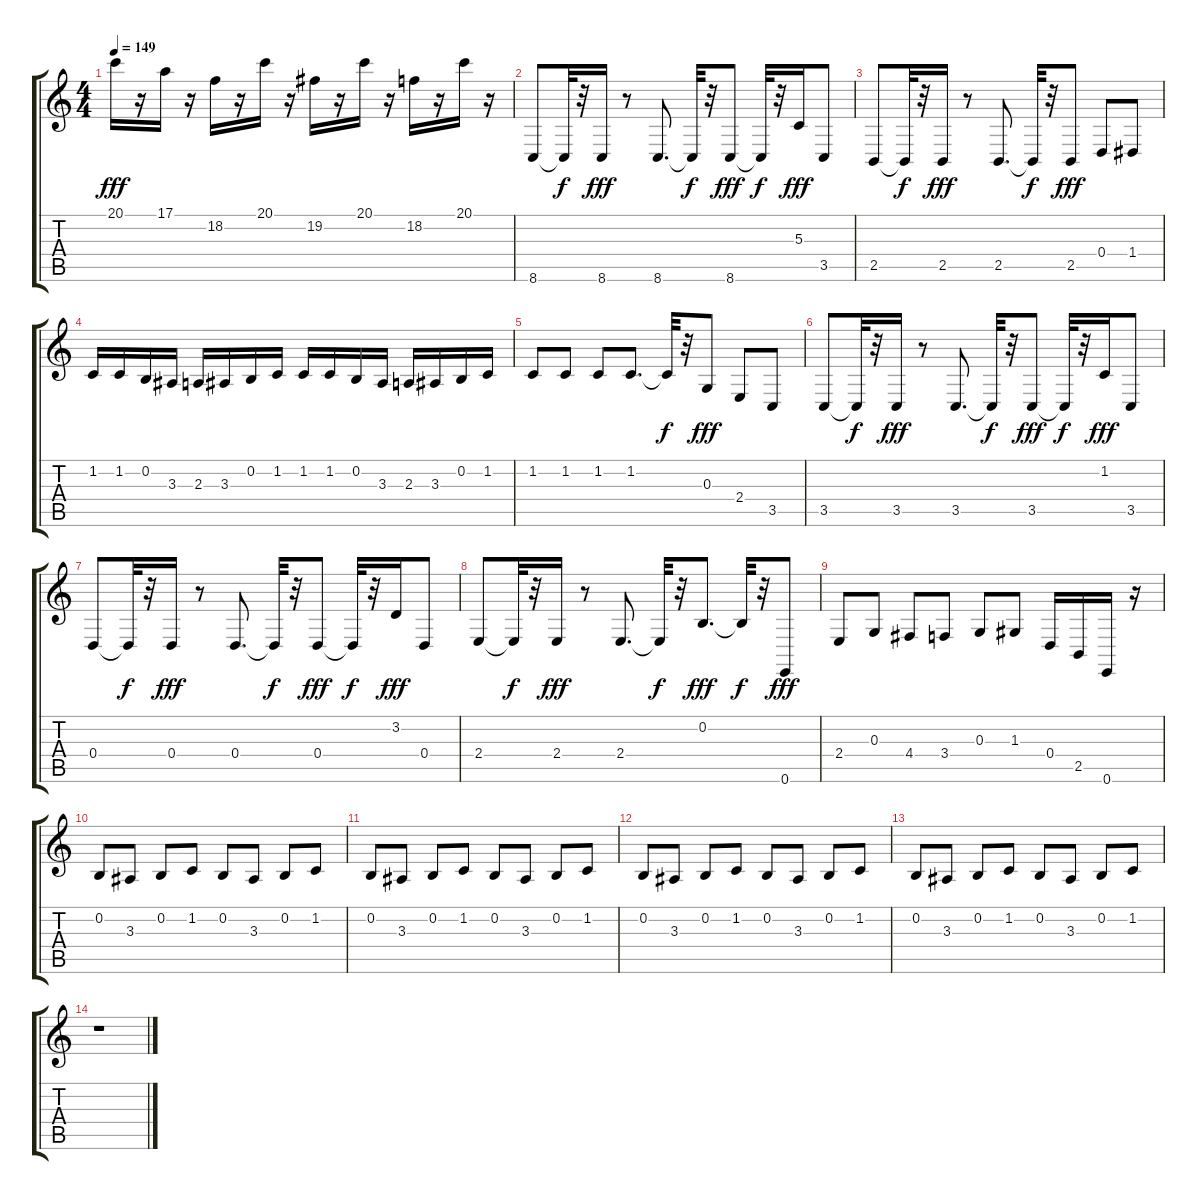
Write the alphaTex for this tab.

\track "" {instrument lead8bassandlead}
\staff {score tabs}
\tuning (E4 B3 G3 D3 A2 E2) {hide}
\ts (4 4)
\tempo 149
\clef g2
\ks c
20.1.16{dy fff} r.16 17.1.16 r.16 18.2.16 r.16 20.1.16 r.16 19.2.16 r.16 20.1.16 r.16 18.2.16 r.16 20.1.16 r.16 |
8.6.8 8.6{t}.32{dy f} r.32 8.6.16{dy fff} r.8 8.6.8{d} 8.6{t}.32{dy f} r.32 8.6.8{dy fff} 8.6{t}.32{dy f} r.32 5.3.16{dy fff} 3.5.8 |
2.5.8 2.5{t}.32{dy f} r.32 2.5.16{dy fff} r.8 2.5.8{d} 2.5{t}.32{dy f} r.32 2.5.8{dy fff} 0.4.8 1.4.8 |
1.2.16 1.2.16 0.2.16 3.3.16 2.3.16 3.3.16 0.2.16 1.2.16 1.2.16 1.2.16 0.2.16 3.3.16 2.3.16 3.3.16 0.2.16 1.2.16 |
1.2.8 1.2.8 1.2.8 1.2.8{d} 1.2{t}.32{dy f} r.32 0.3.8{dy fff} 2.4.8 3.5.8 |
3.5.8 3.5{t}.32{dy f} r.32 3.5.16{dy fff} r.8 3.5.8{d} 3.5{t}.32{dy f} r.32 3.5.8{dy fff} 3.5{t}.32{dy f} r.32 1.2.16{dy fff} 3.5.8 |
0.4.8 0.4{t}.32{dy f} r.32 0.4.16{dy fff} r.8 0.4.8{d} 0.4{t}.32{dy f} r.32 0.4.8{dy fff} 0.4{t}.32{dy f} r.32 3.2.16{dy fff} 0.4.8 |
2.4.8 2.4{t}.32{dy f} r.32 2.4.16{dy fff} r.8 2.4.8{d} 2.4{t}.32{dy f} r.32 0.2.8{d dy fff} 0.2{t}.32{dy f} r.32 0.6.8{dy fff} |
2.4.8 0.3.8 4.4.8 3.4.8 0.3.8 1.3.8 0.4.16 2.5.16 0.6.16 r.16 |
0.2.8 3.3.8 0.2.8 1.2.8 0.2.8 3.3.8 0.2.8 1.2.8 |
0.2.8 3.3.8 0.2.8 1.2.8 0.2.8 3.3.8 0.2.8 1.2.8 |
0.2.8 3.3.8 0.2.8 1.2.8 0.2.8 3.3.8 0.2.8 1.2.8 |
0.2.8 3.3.8 0.2.8 1.2.8 0.2.8 3.3.8 0.2.8 1.2.8 |
r.1
